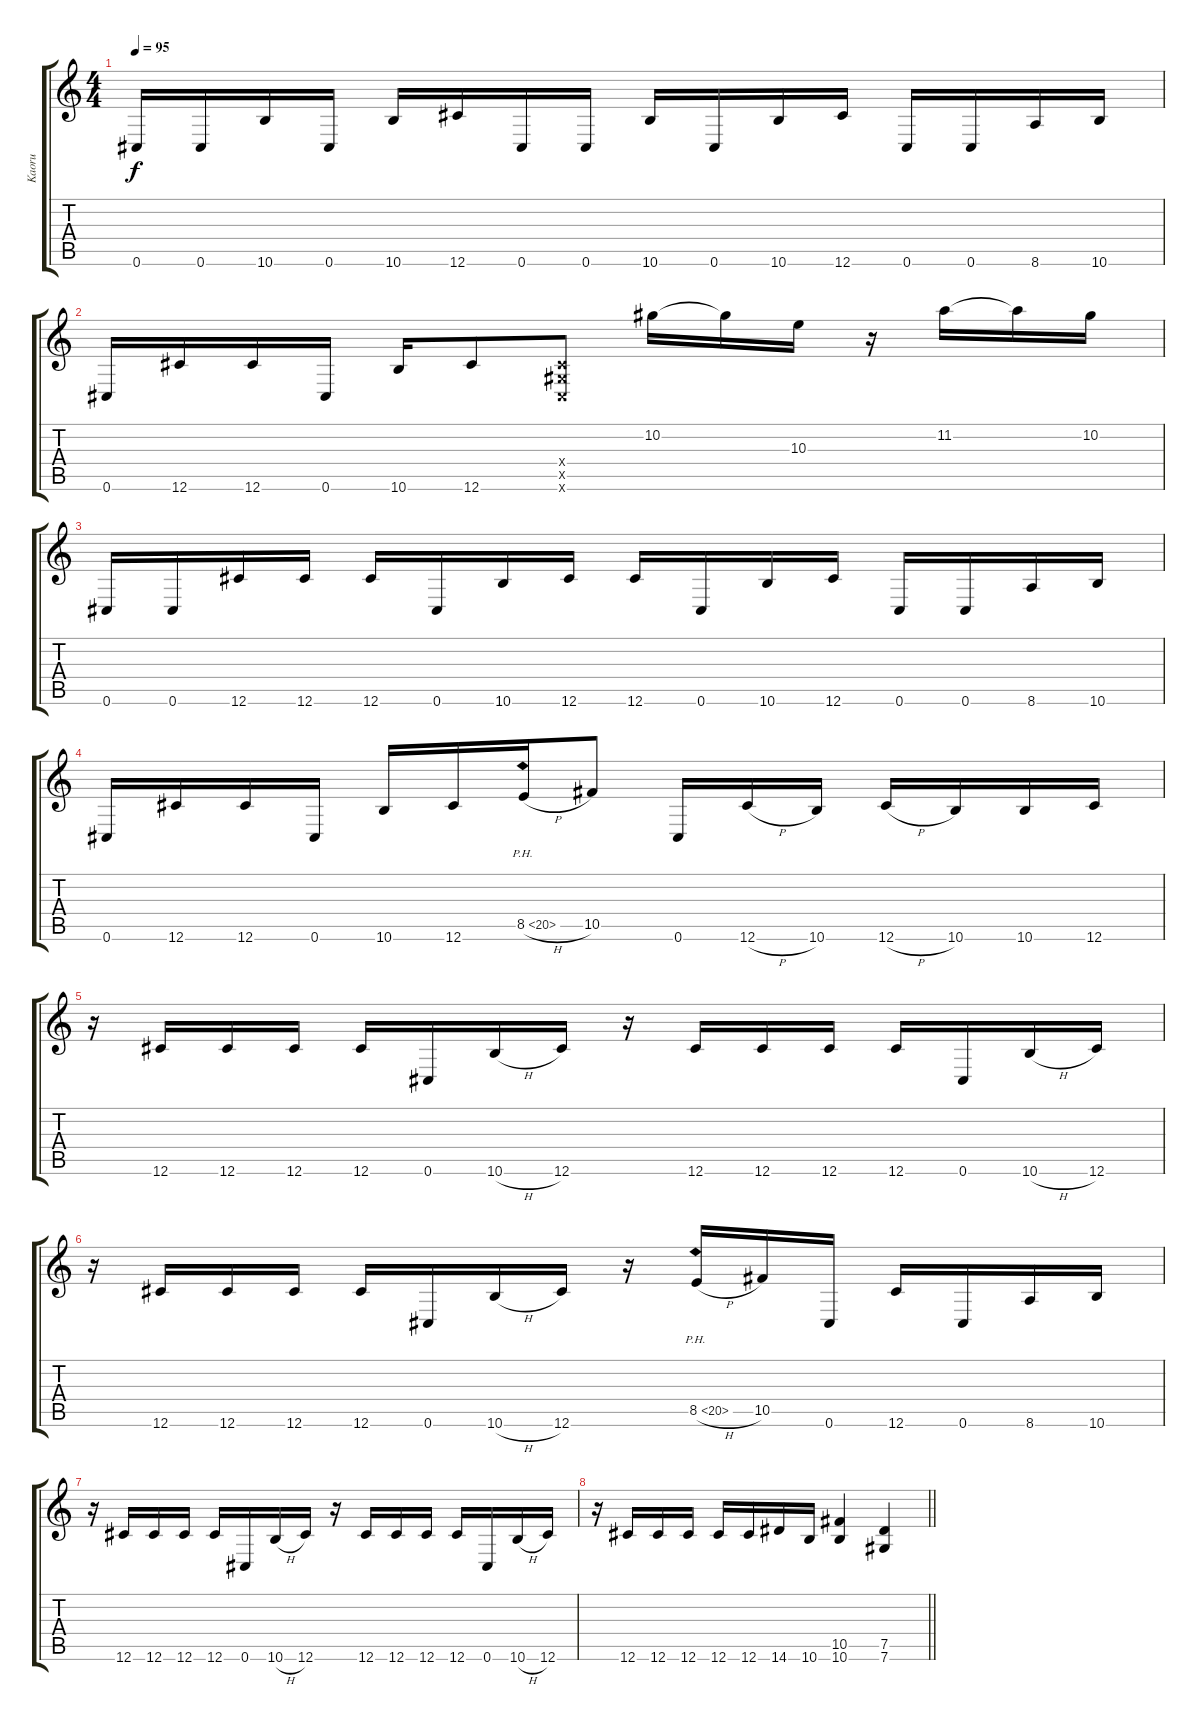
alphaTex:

\track ("Kaoru" "Kaoru") {instrument distortionguitar}
\staff {score tabs}
\tuning (Eb4 Bb3 Gb3 Db3 Ab2 Db2) {hide}
\ts (4 4)
\tempo 95
\clef g2
\ks c
0.6.16{dy f} 0.6.16 10.6.16 0.6.16 10.6.16 12.6.16 0.6.16 0.6.16 10.6.16 0.6.16 10.6.16 12.6.16 0.6.16 0.6.16 8.6.16 10.6.16 |
0.6.16 12.6.16 12.6.16 0.6.16 10.6.16 12.6.8 (0.4{x} 0.5{x} 0.6{x}).8 10.2.16 10.2{t}.16 10.3.16 r.16 11.2.16 11.2{t}.16 10.2.16 |
0.6.16 0.6.16 12.6.16 12.6.16 12.6.16 0.6.16 10.6.16 12.6.16 12.6.16 0.6.16 10.6.16 12.6.16 0.6.16 0.6.16 8.6.16 10.6.16 |
0.6.16 12.6.16 12.6.16 0.6.16 10.6.16 12.6.16 8.5{ph 12 h}.16 10.5.8 0.6.16 12.6{h}.16 10.6.16 12.6{h}.16 10.6.16 10.6.16 12.6.16 |
r.16 12.6.16 12.6.16 12.6.16 12.6.16 0.6.16 10.6{h}.16 12.6.16 r.16 12.6.16 12.6.16 12.6.16 12.6.16 0.6.16 10.6{h}.16 12.6.16 |
r.16 12.6.16 12.6.16 12.6.16 12.6.16 0.6.16 10.6{h}.16 12.6.16 r.16 8.5{ph 12 h}.16 10.5.16 0.6.16 12.6.16 0.6.16 8.6.16 10.6.16 |
r.16 12.6.16 12.6.16 12.6.16 12.6.16 0.6.16 10.6{h}.16 12.6.16 r.16 12.6.16 12.6.16 12.6.16 12.6.16 0.6.16 10.6{h}.16 12.6.16 |
\barLineRight lightlight
r.16 12.6.16 12.6.16 12.6.16 12.6.16 12.6.16 14.6.16 10.6.16 (10.5 10.6).4 (7.5 7.6).4
